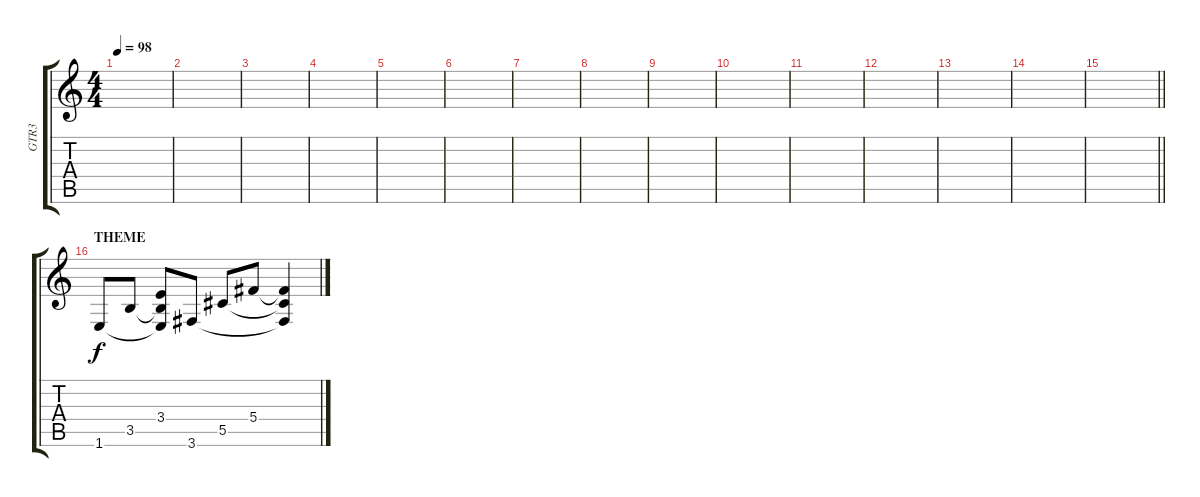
\track ("GTR3" "GTR3") {instrument electricguitarjazz}
\staff {score tabs}
\tuning (Eb4 Bb3 Gb3 Db3 Ab2 Eb2) {hide}
\ts (4 4)
\tempo 98
\clef g2
\ks c
|
|
|
|
|
|
|
|
|
|
|
|
|
|
\barLineRight lightlight
|
\section ("" "THEME")
1.6.8 3.5.8 (3.4 3.5{t} 1.6{t}).8 3.6.8 5.5.8 5.4.8 (5.4{t} 5.5{t} 3.6{t}).4
